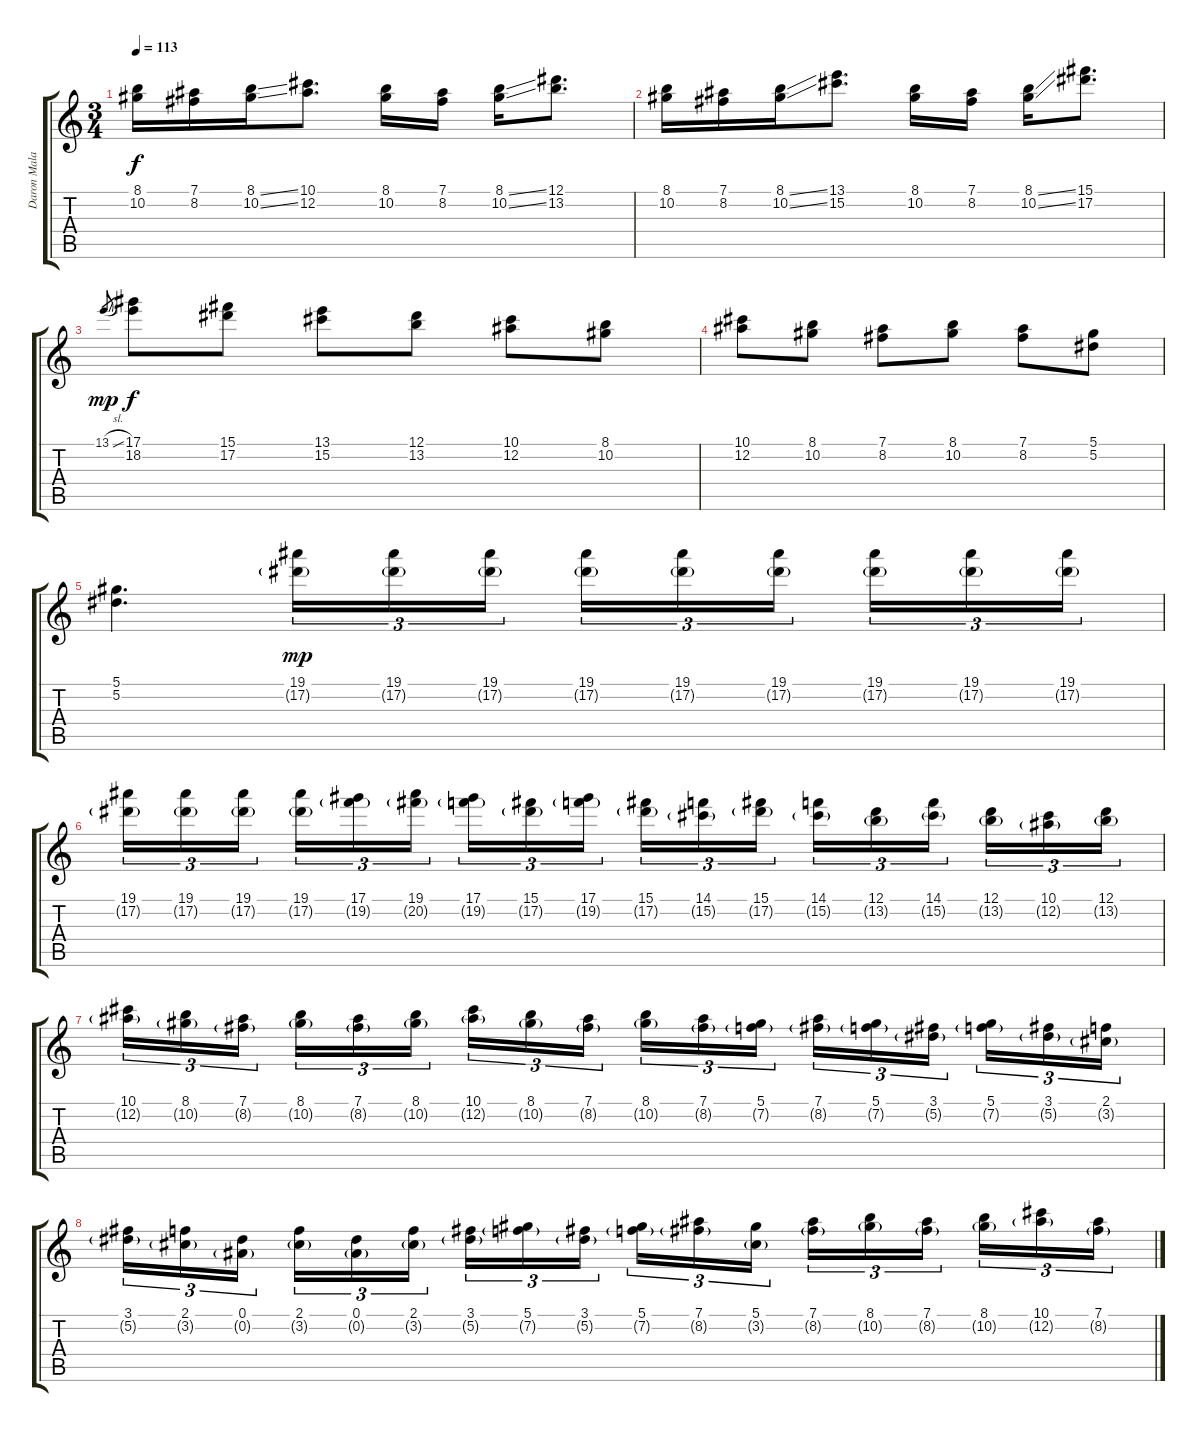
\track ("Daron Malakian II" "Daron Mala") {instrument electricguitarclean}
\staff {score tabs}
\tuning (Eb4 Bb3 Gb3 Db3 Ab2 Eb2) {hide}
\ts (3 4)
\tempo 113
\clef g2
\ks c
(8.1 10.2).16{dy f} (7.1 8.2).16 (8.1{ss} 10.2{ss}).16 (10.1 12.2).8{d} (8.1 10.2).16 (7.1 8.2).16 (8.1{ss} 10.2{ss}).16 (12.1 13.2).8{d} |
(8.1 10.2).16 (7.1 8.2).16 (8.1{ss} 10.2{ss}).16 (13.1 15.2).8{d} (8.1 10.2).16 (7.1 8.2).16 (8.1{ss} 10.2{ss}).16 (15.1 17.2).8{d} |
13.1{sl}.8{gr dy mp} (17.1 18.2).8{dy f} (15.1 17.2).8 (13.1 15.2).8 (12.1 13.2).8 (10.1 12.2).8 (8.1 10.2).8 |
(10.1 12.2).8 (8.1 10.2).8 (7.1 8.2).8 (8.1 10.2).8 (7.1 8.2).8 (5.1 5.2).8 |
(5.1 5.2).4{d} (19.1 17.2{g}).16{tu (3 2) dy mp} (19.1 17.2{g}).16{tu (3 2)} (19.1 17.2{g}).16{tu (3 2)} (19.1 17.2{g}).16{tu (3 2)} (19.1 17.2{g}).16{tu (3 2)} (19.1 17.2{g}).16{tu (3 2) beam splitsecondary} (19.1 17.2{g}).16{tu (3 2)} (19.1 17.2{g}).16{tu (3 2)} (19.1 17.2{g}).16{tu (3 2)} |
(19.1 17.2{g}).16{tu (3 2)} (19.1 17.2{g}).16{tu (3 2)} (19.1 17.2{g}).16{tu (3 2) beam splitsecondary} (19.1 17.2{g}).16{tu (3 2)} (17.1 19.2{g}).16{tu (3 2)} (19.1 20.2{g}).16{tu (3 2)} (17.1 19.2{g}).16{tu (3 2)} (15.1 17.2{g}).16{tu (3 2)} (17.1 19.2{g}).16{tu (3 2) beam splitsecondary} (15.1 17.2{g}).16{tu (3 2)} (14.1 15.2{g}).16{tu (3 2)} (15.1 17.2{g}).16{tu (3 2)} (14.1 15.2{g}).16{tu (3 2)} (12.1 13.2{g}).16{tu (3 2)} (14.1 15.2{g}).16{tu (3 2) beam splitsecondary} (12.1 13.2{g}).16{tu (3 2)} (10.1 12.2{g}).16{tu (3 2)} (12.1 13.2{g}).16{tu (3 2)} |
(10.1 12.2{g}).16{tu (3 2)} (8.1 10.2{g}).16{tu (3 2)} (7.1 8.2{g}).16{tu (3 2) beam splitsecondary} (8.1 10.2{g}).16{tu (3 2)} (7.1 8.2{g}).16{tu (3 2)} (8.1 10.2{g}).16{tu (3 2)} (10.1 12.2{g}).16{tu (3 2)} (8.1 10.2{g}).16{tu (3 2)} (7.1 8.2{g}).16{tu (3 2) beam splitsecondary} (8.1 10.2{g}).16{tu (3 2)} (7.1 8.2{g}).16{tu (3 2)} (5.1 7.2{g}).16{tu (3 2)} (7.1 8.2{g}).16{tu (3 2)} (5.1 7.2{g}).16{tu (3 2)} (3.1 5.2{g}).16{tu (3 2) beam splitsecondary} (5.1 7.2{g}).16{tu (3 2)} (3.1 5.2{g}).16{tu (3 2)} (2.1 3.2{g}).16{tu (3 2)} |
(3.1 5.2{g}).16{tu (3 2)} (2.1 3.2{g}).16{tu (3 2)} (0.1 0.2{g}).16{tu (3 2) beam splitsecondary} (2.1 3.2{g}).16{tu (3 2)} (0.1 0.2{g}).16{tu (3 2)} (2.1 3.2{g}).16{tu (3 2)} (3.1 5.2{g}).16{tu (3 2)} (5.1 7.2{g}).16{tu (3 2)} (3.1 5.2{g}).16{tu (3 2) beam splitsecondary} (5.1 7.2{g}).16{tu (3 2)} (7.1 8.2{g}).16{tu (3 2)} (5.1 3.2{g}).16{tu (3 2)} (7.1 8.2{g}).16{tu (3 2)} (8.1 10.2{g}).16{tu (3 2)} (7.1 8.2{g}).16{tu (3 2) beam splitsecondary} (8.1 10.2{g}).16{tu (3 2)} (10.1 12.2{g}).16{tu (3 2)} (7.1 8.2{g}).16{tu (3 2)}
